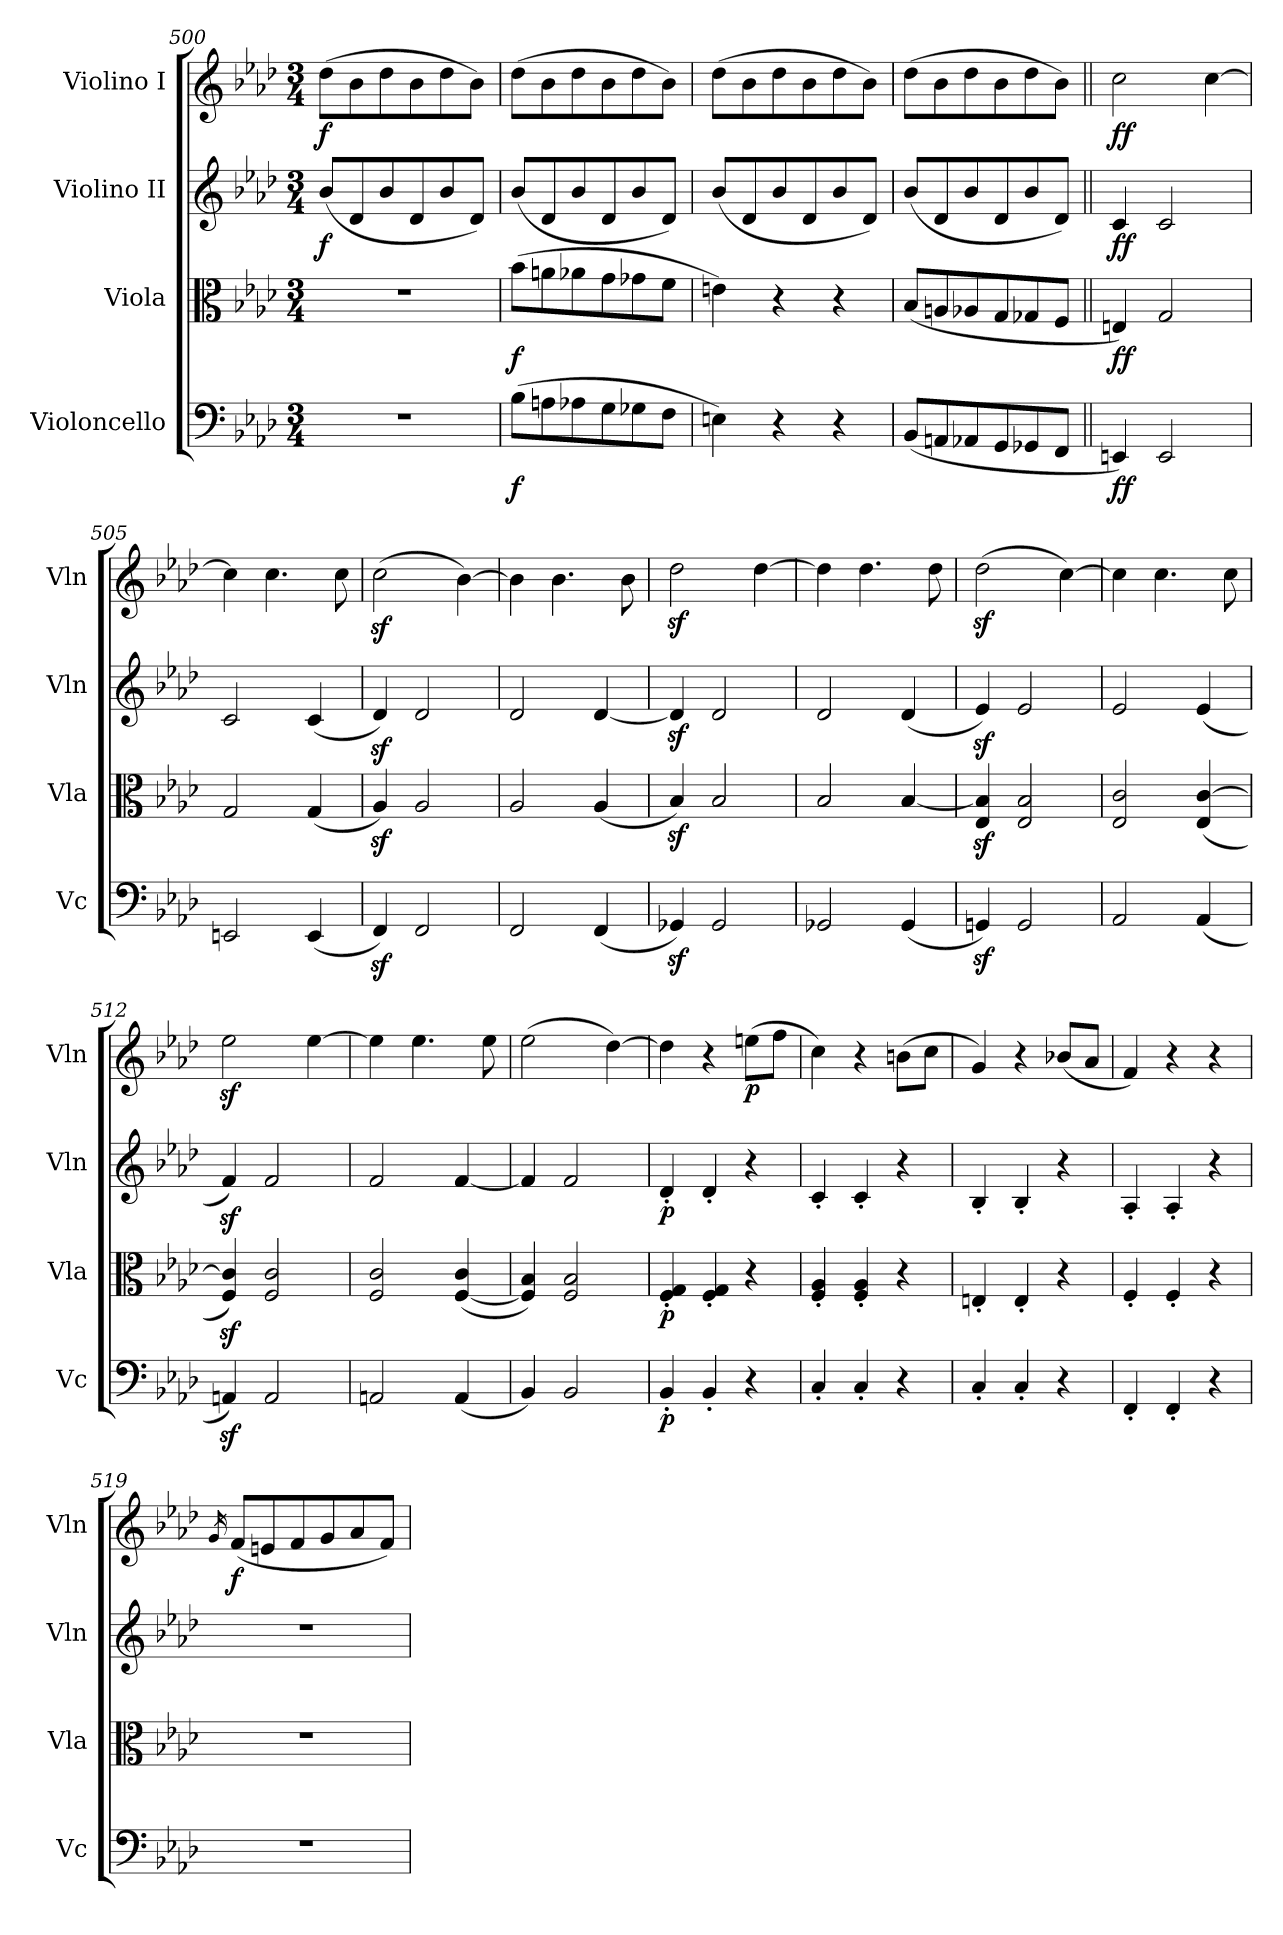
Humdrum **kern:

**kern	**dynam	**kern	**dynam	**kern	**dynam	**kern	**dynam
*part4	*part4	*part3	*part3	*part2	*part2	*part1	*part1
*staff4	*staff4	*staff3	*staff3	*staff2	*staff2	*staff1	*staff1
*I"Violoncello	*	*I"Viola	*	*I"Violino II	*	*I"Violino I	*
*I'Vc	*	*I'Vla	*	*I'Vln	*	*I'Vln	*
*clefF4	*	*clefC3	*	*clefG2	*	*clefG2	*
*k[b-e-a-d-]	*	*k[b-e-a-d-]	*	*k[b-e-a-d-]	*	*k[b-e-a-d-]	*
*M3/4	*	*M3/4	*	*M3/4	*	*M3/4	*
=500	=500	=500	=500	=500	=500	=500	=500
!	!	!	!	!	!LO:DY:b	!	!LO:DY:b
2.r	.	2.r	.	(8b-/L	f	(8dd-\L	f
.	.	.	.	8d-/	.	8b-\	.
.	.	.	.	8b-/	.	8dd-\	.
.	.	.	.	8d-/	.	8b-\	.
.	.	.	.	8b-/	.	8dd-\	.
.	.	.	.	8d-/J)	.	8b-\J)	.
=501	=501	=501	=501	=501	=501	=501	=501
!	!LO:DY:b	!	!LO:DY:b	!	!	!	!
(8B-\L	f	(8b-\L	f	(8b-/L	.	(8dd-\L	.
8An\	.	8an\	.	8d-/	.	8b-\	.
8A-X\	.	8a-X\	.	8b-/	.	8dd-\	.
8G\	.	8g\	.	8d-/	.	8b-\	.
8G-X\	.	8g-X\	.	8b-/	.	8dd-\	.
8F\J	.	8f\J	.	8d-/J)	.	8b-\J)	.
=502	=502	=502	=502	=502	=502	=502	=502
4En\)	.	4en\)	.	(8b-/L	.	(8dd-\L	.
.	.	.	.	8d-/	.	8b-\	.
4r	.	4r	.	8b-/	.	8dd-\	.
.	.	.	.	8d-/	.	8b-\	.
4r	.	4r	.	8b-/	.	8dd-\	.
.	.	.	.	8d-/J)	.	8b-\J)	.
=503	=503	=503	=503	=503	=503	=503	=503
(8BB-/L	.	(8B-/L	.	(8b-/L	.	(8dd-\L	.
8AAn/	.	8An/	.	8d-/	.	8b-\	.
8AA-X/	.	8A-X/	.	8b-/	.	8dd-\	.
8GG/	.	8G/	.	8d-/	.	8b-\	.
8GG-X/	.	8G-X/	.	8b-/	.	8dd-\	.
8FF/J	.	8F/J	.	8d-/J)	.	8b-\J)	.
=504||	=504||	=504||	=504||	=504||	=504||	=504||	=504||
!	!LO:DY:b	!	!LO:DY:b	!	!LO:DY:b	!	!LO:DY:b
4EEn/)	ff	4En/)	ff	4c/	ff	2cc\	ff
2EE/	.	2G/	.	2c/	.	.	.
.	.	.	.	.	.	[4cc\	.
=505	=505	=505	=505	=505	=505	=505	=505
2EEn/	.	2G/	.	2c/	.	4cc\]	.
.	.	.	.	.	.	4.cc\	.
(4EE/	.	(4G/	.	(4c/	.	.	.
.	.	.	.	.	.	8cc\	.
=506	=506	=506	=506	=506	=506	=506	=506
4FFz</)	.	4A-z</)	.	4d-z</)	.	(2ccz<\	.
2FF/	.	2A-/	.	2d-/	.	.	.
.	.	.	.	.	.	[4b-\)	.
!!LO:LB:g=z
=507	=507	=507	=507	=507	=507	=507	=507
2FF/	.	2A-/	.	2d-/	.	4b-\]	.
.	.	.	.	.	.	4.b-\	.
(4FF/	.	(4A-/	.	[4d-/	.	.	.
.	.	.	.	.	.	8b-\	.
=508	=508	=508	=508	=508	=508	=508	=508
4GG-Xz</)	.	4B-z</)	.	4d-z</]	.	2dd-z<\	.
2GG-/	.	2B-/	.	2d-/	.	.	.
.	.	.	.	.	.	[4dd-\	.
=509	=509	=509	=509	=509	=509	=509	=509
2GG-X/	.	2B-/	.	2d-/	.	4dd-\]	.
.	.	.	.	.	.	4.dd-\	.
(4GG-/	.	[4B-/	.	(4d-/	.	.	.
.	.	.	.	.	.	8dd-\	.
=510	=510	=510	=510	=510	=510	=510	=510
4GGnz</)	.	4E-/z< 4B-/]z<	.	4e-z</)	.	(2dd-z<\	.
2GG/	.	2E-/ 2B-/	.	2e-/	.	.	.
.	.	.	.	.	.	[4cc\)	.
=511	=511	=511	=511	=511	=511	=511	=511
2AA-/	.	2E-/ 2c/	.	2e-/	.	4cc\]	.
.	.	.	.	.	.	4.cc\	.
(4AA-/	.	(4E-/ [4c/	.	(4e-/	.	.	.
.	.	.	.	.	.	8cc\	.
=512	=512	=512	=512	=512	=512	=512	=512
4AAnz</)	.	4F/z< 4c/]z<)	.	4fz</)	.	2ee-z<\	.
2AA/	.	2F/ 2c/	.	2f/	.	.	.
.	.	.	.	.	.	[4ee-\	.
=513	=513	=513	=513	=513	=513	=513	=513
2AAn/	.	2F/ 2c/	.	2f/	.	4ee-\]	.
.	.	.	.	.	.	4.ee-\	.
(4AA/	.	([4F/ 4c/	.	[4f/	.	.	.
.	.	.	.	.	.	8ee-\	.
=514	=514	=514	=514	=514	=514	=514	=514
4BB-/)	.	4F/] 4B-/)	.	4f/]	.	(2ee-\	.
2BB-/	.	2F/ 2B-/	.	2f/	.	.	.
.	.	.	.	.	.	[4dd-\)	.
=515	=515	=515	=515	=515	=515	=515	=515
!	!LO:DY:b	!	!LO:DY:b	!	!LO:DY:b	!	!
4BB-'/	p	4F/' 4G/'	p	4d-'/	p	4dd-\]	.
4BB-'/	.	4F/' 4G/'	.	4d-'/	.	4r	.
!	!	!	!	!	!	!	!LO:DY:b
4r	.	4r	.	4r	.	(8een\L	p
.	.	.	.	.	.	8ff\J	.
=516	=516	=516	=516	=516	=516	=516	=516
4C'/	.	4F/' 4A-/'	.	4c'/	.	4cc\)	.
4C'/	.	4F/' 4A-/'	.	4c'/	.	4r	.
4r	.	4r	.	4r	.	(8bn\L	.
.	.	.	.	.	.	8cc\J	.
=517	=517	=517	=517	=517	=517	=517	=517
4C'/	.	4En'/	.	4B-'/	.	4g/)	.
4C'/	.	4E'/	.	4B-'/	.	4r	.
4r	.	4r	.	4r	.	(8b-X/L	.
.	.	.	.	.	.	8a-/J	.
=518	=518	=518	=518	=518	=518	=518	=518
4FF'/	.	4F'/	.	4A-'/	.	4f/)	.
4FF'/	.	4F'/	.	4A-'/	.	4r	.
4r	.	4r	.	4r	.	4r	.
!!LO:LB:g=z
=519	=519	=519	=519	=519	=519	=519	=519
.	.	.	.	.	.	16qg/	.
!	!	!	!	!	!	!	!LO:DY:b
2.r	.	2.r	.	2.r	.	(8f/L	f
.	.	.	.	.	.	8en/	.
.	.	.	.	.	.	8f/	.
.	.	.	.	.	.	8g/	.
.	.	.	.	.	.	8a-/	.
.	.	.	.	.	.	8f/J)	.
=	=	=	=	=	=	=	=
*-	*-	*-	*-	*-	*-	*-	*-
